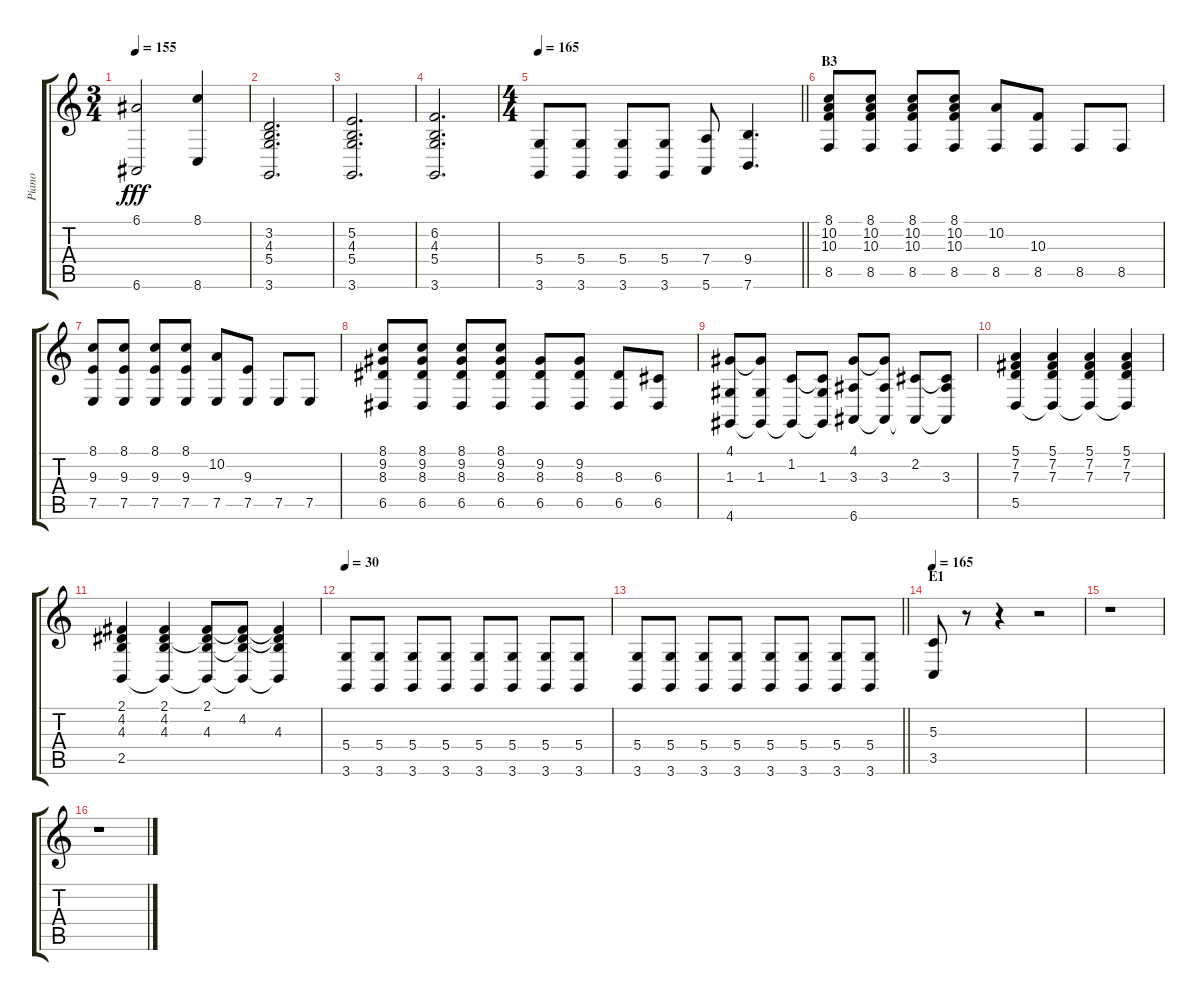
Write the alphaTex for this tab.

\track ("Piano" "Piano") {instrument acousticgrandpiano}
\staff {score tabs}
\tuning (E4 B3 G3 D3 A2 E2) {hide}
\ts (3 4)
\tempo 155
\clef g2
\ks c
(6.1 6.6).2{dy fff} (8.1 8.6).4 |
(3.2 4.3 5.4 3.6).2{d} |
(5.2 4.3 5.4 3.6).2{d} |
(6.2 4.3 5.4 3.6).2{d} |
\ts (4 4)
\tempo 165
\barLineRight lightlight
(5.4 3.6).8 (5.4 3.6).8 (5.4 3.6).8 (5.4 3.6).8 (7.4 5.6).8 (9.4 7.6).4{d} |
\section ("" "B3")
(8.1 10.2 10.3 8.5).8 (8.1 10.2 10.3 8.5).8 (8.1 10.2 10.3 8.5).8 (8.1 10.2 10.3 8.5).8 (10.2 8.5).8 (10.3 8.5).8 8.5.8 8.5.8 |
(8.1 9.3 7.5).8 (8.1 9.3 7.5).8 (8.1 9.3 7.5).8 (8.1 9.3 7.5).8 (10.2 7.5).8 (9.3 7.5).8 7.5.8 7.5.8 |
(8.1 9.2 8.3 6.5).8 (8.1 9.2 8.3 6.5).8 (8.1 9.2 8.3 6.5).8 (8.1 9.2 8.3 6.5).8 (9.2 8.3 6.5).8 (9.2 8.3 6.5).8 (8.3 6.5).8 (6.3 6.5).8 |
(4.1 1.3 4.6).8 (4.1{t} 1.3 4.6{t}).8 (1.2 4.6{t}).8 (1.2{t} 1.3 4.6{t}).8 (4.1 3.3 6.6).8 (4.1{t} 3.3 6.6{t}).8 (2.2 6.6{t}).8 (2.2{t} 3.3 6.6{t}).8 |
(5.1 7.2 7.3 5.5).4 (5.1 7.2 7.3 5.5{t}).4 (5.1 7.2 7.3 5.5{t}).4 (5.1 7.2 7.3 5.5{t}).4 |
(2.1 4.2 4.3 2.5).4 (2.1 4.2 4.3 2.5{t}).4 (2.1 4.2{t} 4.3 2.5{t}).8 (2.1{t} 4.2 4.3{t} 2.5{t}).8 (2.1{t} 4.2{t} 4.3 2.5{t}).4 |
\tempo 30
(5.4 3.6).8 (5.4 3.6).8 (5.4 3.6).8 (5.4 3.6).8 (5.4 3.6).8 (5.4 3.6).8 (5.4 3.6).8 (5.4 3.6).8 |
\barLineRight lightlight
(5.4 3.6).8 (5.4 3.6).8 (5.4 3.6).8 (5.4 3.6).8 (5.4 3.6).8 (5.4 3.6).8 (5.4 3.6).8 (5.4 3.6).8 |
\section ("" "E1")
\tempo 165
(5.3 3.5).8 r.8 r.4 r.2 |
r.1 |
r.1
